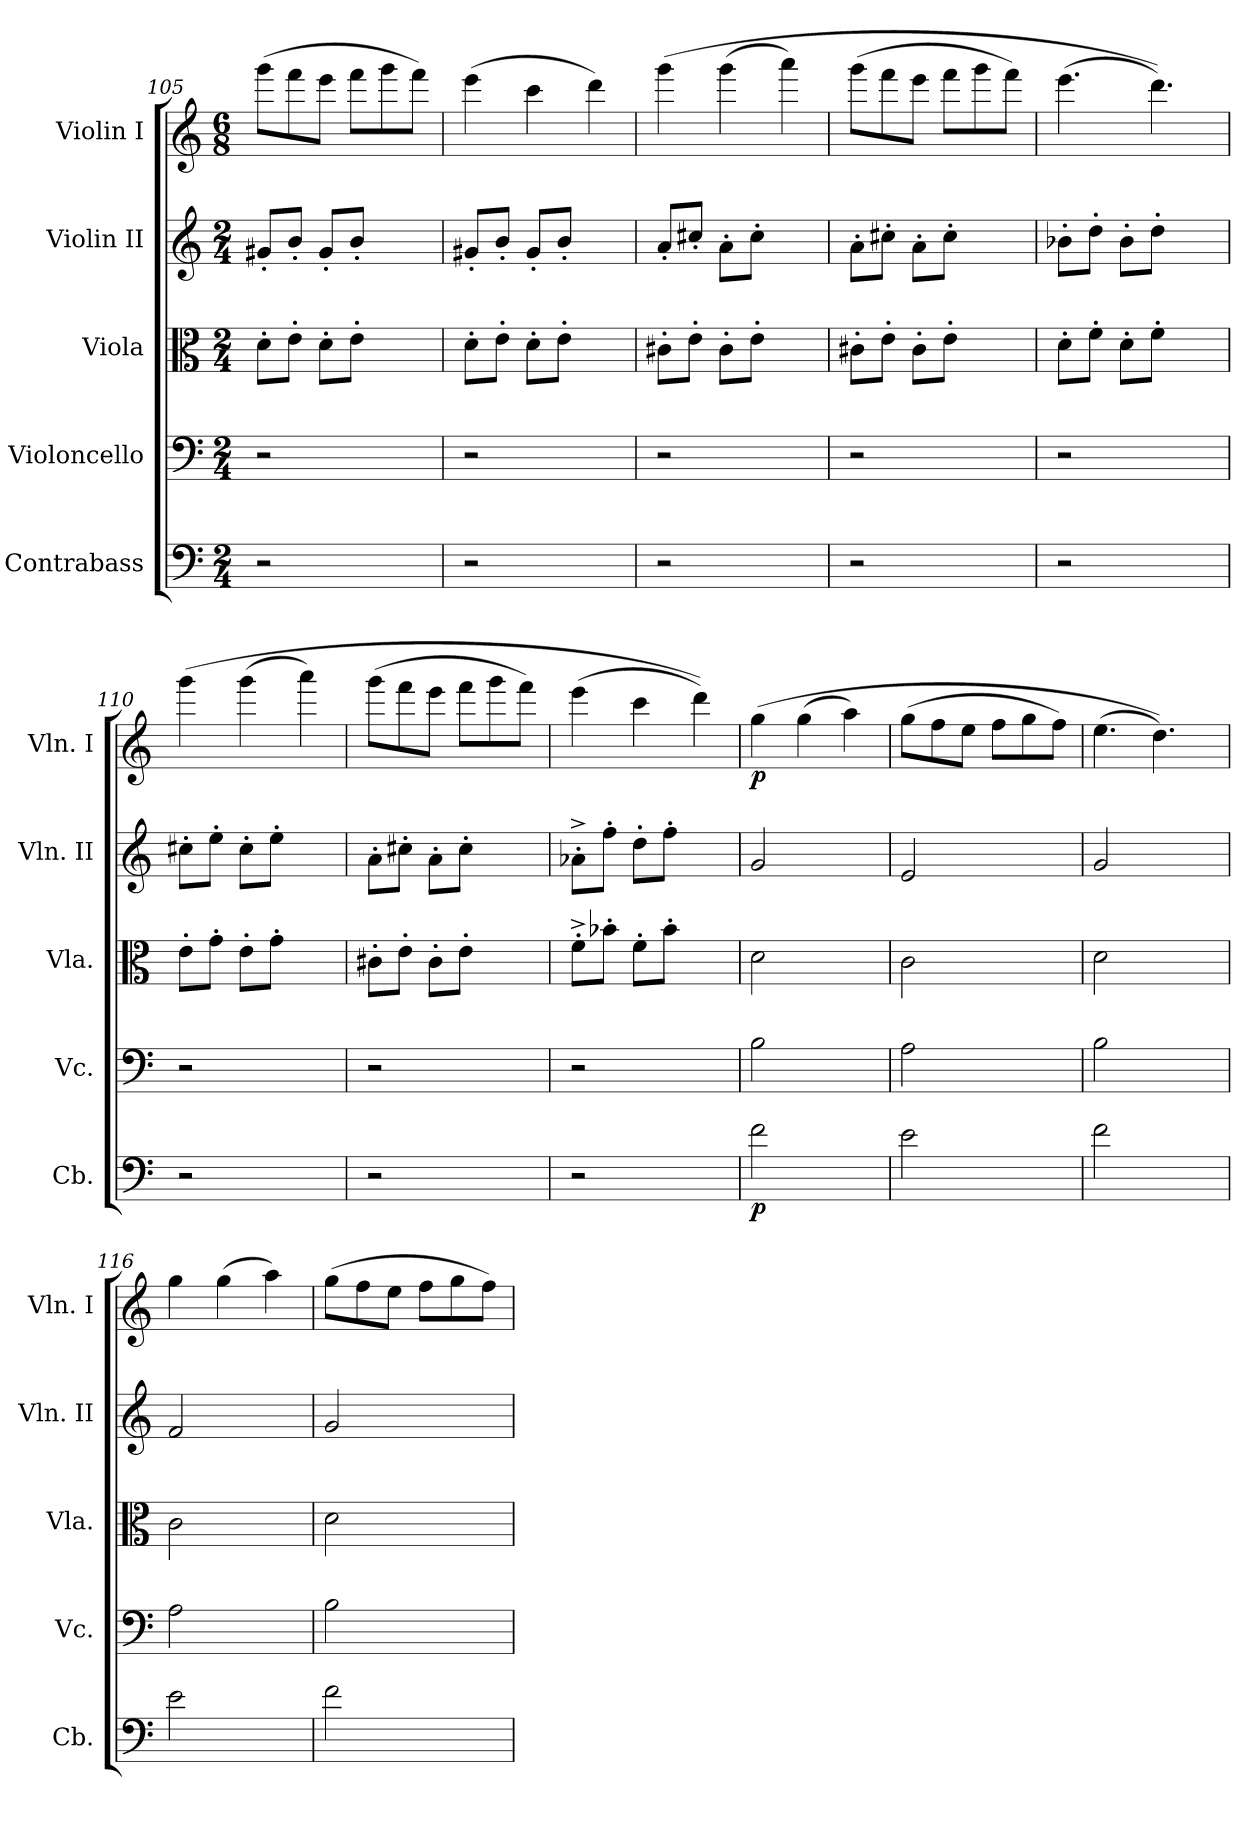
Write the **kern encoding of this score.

**kern	**dynam	**kern	**kern	**kern	**kern	**dynam
*part5	*part5	*part4	*part3	*part2	*part1	*part1
*staff5	*staff5	*staff4	*staff3	*staff2	*staff1	*staff1
*I"Contrabass	*	*I"Violoncello	*I"Viola	*I"Violin II	*I"Violin I	*
*I'Cb.	*	*I'Vc.	*I'Vla.	*I'Vln. II	*I'Vln. I	*
*clefF4	*	*clefF4	*clefC3	*clefG2	*clefG2	*
*ITrd7c12	*	*	*	*	*	*
*k[]	*	*k[]	*k[]	*k[]	*k[]	*
*M2/4	*	*M2/4	*M2/4	*M2/4	*M6/8	*
=105	=105	=105	=105	=105	=105	=105
2r	.	2r	8d'\L	8g#X'/L	(>8ggg\L	.
.	.	.	8e'\J	8b'/J	8fff\	.
.	.	.	8d'\L	8g#'/L	8eee\J	.
.	.	.	8e'\J	8b'/J	8fff\L	.
4ryy	.	4ryy	4ryy	4ryy	8ggg\	.
.	.	.	.	.	8fff\J)	.
=106	=106	=106	=106	=106	=106	=106
2r	.	2r	8d'\L	8g#X'/L	(>4eee\	.
.	.	.	8e'\J	8b'/J	.	.
.	.	.	8d'\L	8g#'/L	4ccc\	.
.	.	.	8e'\J	8b'/J	.	.
4ryy	.	4ryy	4ryy	4ryy	4ddd\)	.
=107	=107	=107	=107	=107	=107	=107
2r	.	2r	8c#X'\L	8a'/L	(>4ggg\	.
.	.	.	8e'\J	8cc#X'/J	.	.
.	.	.	8c#'\L	8a'\L	(>4ggg\	.
.	.	.	8e'\J	8cc#'\J	.	.
4ryy	.	4ryy	4ryy	4ryy	4aaa\)	.
!!LO:PB:g=z
=108	=108	=108	=108	=108	=108	=108
2r	.	2r	8c#X'\L	8a'\L	(>8ggg\L	.
.	.	.	8e'\J	8cc#X'\J	8fff\	.
.	.	.	8c#'\L	8a'\L	8eee\J	.
.	.	.	8e'\J	8cc#'\J	8fff\L	.
4ryy	.	4ryy	4ryy	4ryy	8ggg\	.
.	.	.	.	.	8fff\J)	.
=109	=109	=109	=109	=109	=109	=109
2r	.	2r	8d'\L	8b-X'\L	(>4.eee\	.
.	.	.	8f'\J	8dd'\J	.	.
.	.	.	8d'\L	8b-'\L	.	.
.	.	.	8f'\J	8dd'\J	4.ddd\))	.
4ryy	.	4ryy	4ryy	4ryy	.	.
=110	=110	=110	=110	=110	=110	=110
2r	.	2r	8e'\L	8cc#X'\L	(>4ggg\	.
.	.	.	8g'\J	8ee'\J	.	.
.	.	.	8e'\L	8cc#'\L	(>4ggg\	.
.	.	.	8g'\J	8ee'\J	.	.
4ryy	.	4ryy	4ryy	4ryy	4aaa\)	.
=111	=111	=111	=111	=111	=111	=111
2r	.	2r	8c#X'\L	8a'\L	(>8ggg\L	.
.	.	.	8e'\J	8cc#X'\J	8fff\	.
.	.	.	8c#'\L	8a'\L	8eee\J	.
.	.	.	8e'\J	8cc#'\J	8fff\L	.
4ryy	.	4ryy	4ryy	4ryy	8ggg\	.
.	.	.	.	.	8fff\J)	.
=112	=112	=112	=112	=112	=112	=112
2r	.	2r	8f'^\L	8a-X'^\L	(>4eee\	.
.	.	.	8b-X'\J	8ff'\J	.	.
.	.	.	8f'\L	8dd'\L	4ccc\	.
.	.	.	8b-'\J	8ff'\J	.	.
4ryy	.	4ryy	4ryy	4ryy	4ddd\))	.
=113	=113	=113	=113	=113	=113	=113
!	!LO:DY:b	!	!	!	!	!LO:DY:b
2F\	p	2B\	2d\	2g/	(>4gg\	p
.	.	.	.	.	(>4gg\	.
4ryy	.	4ryy	4ryy	4ryy	4aa\)	.
=114	=114	=114	=114	=114	=114	=114
2E\	.	2A\	2c\	2e/	(>8gg\L	.
.	.	.	.	.	8ff\	.
.	.	.	.	.	8ee\J	.
.	.	.	.	.	8ff\L	.
4ryy	.	4ryy	4ryy	4ryy	8gg\	.
.	.	.	.	.	8ff\J)	.
!!LO:LB:g=z
=115	=115	=115	=115	=115	=115	=115
2F\	.	2B\	2d\	2g/	(>4.ee\	.
.	.	.	.	.	4.dd\))	.
4ryy	.	4ryy	4ryy	4ryy	.	.
=116	=116	=116	=116	=116	=116	=116
2E\	.	2A\	2c\	2f/	4gg\	.
.	.	.	.	.	(>4gg\	.
4ryy	.	4ryy	4ryy	4ryy	4aa\)	.
=117	=117	=117	=117	=117	=117	=117
2F\	.	2B\	2d\	2g/	(>8gg\L	.
.	.	.	.	.	8ff\	.
.	.	.	.	.	8ee\J	.
.	.	.	.	.	8ff\L	.
4ryy	.	4ryy	4ryy	4ryy	8gg\	.
.	.	.	.	.	8ff\J)	.
=	=	=	=	=	=	=
*-	*-	*-	*-	*-	*-	*-
